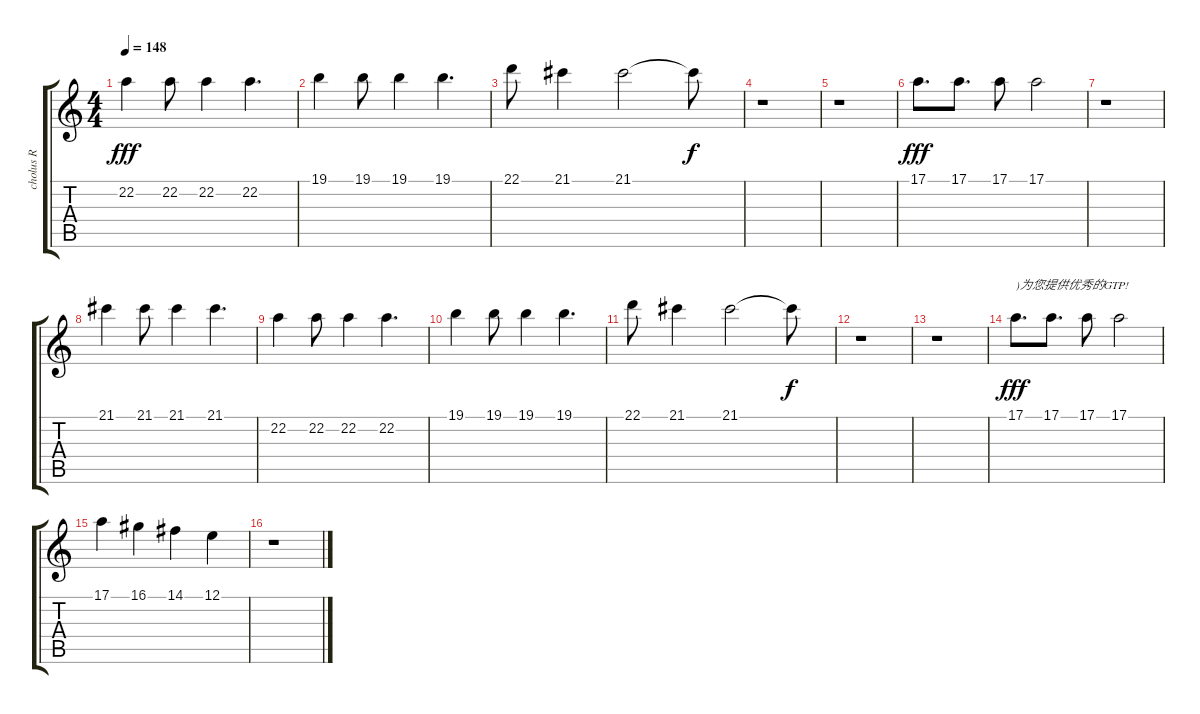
\track ("cholus R" "cholus R") {instrument synthvoice}
\staff {score tabs}
\tuning (E4 B3 G3 D3 A2 E2) {hide}
\ts (4 4)
\tempo 148
\clef g2
\ks c
22.2.4{dy fff} 22.2.8 22.2.4 22.2.4{d} |
19.1.4 19.1.8 19.1.4 19.1.4{d} |
22.1.8 21.1.4 21.1.2 21.1{t}.8{dy f} |
r.1 |
r.1 |
17.1.8{d dy fff} 17.1.8{d} 17.1.8 17.1.2 |
r.1 |
21.1.4 21.1.8 21.1.4 21.1.4{d} |
22.2.4 22.2.8 22.2.4 22.2.4{d} |
19.1.4 19.1.8 19.1.4 19.1.4{d} |
22.1.8 21.1.4 21.1.2 21.1{t}.8{dy f} |
r.1 |
r.1 |
17.1.8{d txt ")为您提供优秀的GTP!" dy fff} 17.1.8{d} 17.1.8 17.1.2 |
17.1.4 16.1.4 14.1.4 12.1.4 |
r.1
